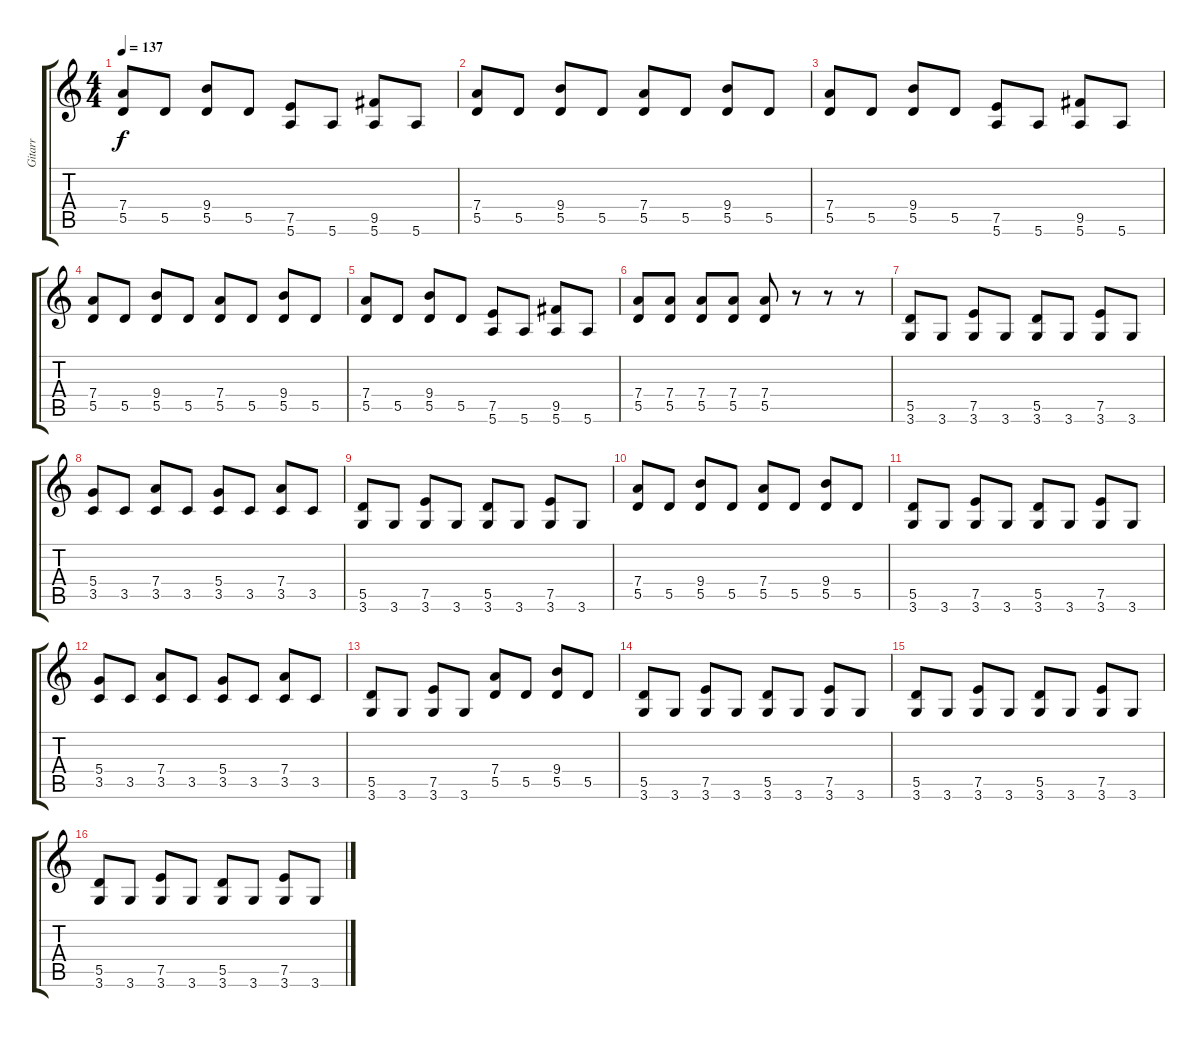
\track ("Gitarr" "Gitarr") {instrument electricguitarmuted}
\staff {score tabs}
\tuning (E4 B3 G3 D3 A2 E2) {hide}
\ts (4 4)
\tempo 137
\clef g2
\ks c
(7.4 5.5).8{dy f} 5.5.8 (9.4 5.5).8 5.5.8 (7.5 5.6).8 5.6.8 (9.5 5.6).8 5.6.8 |
(7.4 5.5).8 5.5.8 (9.4 5.5).8 5.5.8 (7.4 5.5).8 5.5.8 (9.4 5.5).8 5.5.8 |
(7.4 5.5).8 5.5.8 (9.4 5.5).8 5.5.8 (7.5 5.6).8 5.6.8 (9.5 5.6).8 5.6.8 |
(7.4 5.5).8 5.5.8 (9.4 5.5).8 5.5.8 (7.4 5.5).8 5.5.8 (9.4 5.5).8 5.5.8 |
(7.4 5.5).8 5.5.8 (9.4 5.5).8 5.5.8 (7.5 5.6).8 5.6.8 (9.5 5.6).8 5.6.8 |
(7.4 5.5).8 (7.4 5.5).8 (7.4 5.5).8 (7.4 5.5).8 (7.4 5.5).8 r.8 r.8 r.8 |
(5.5 3.6).8 3.6.8 (7.5 3.6).8 3.6.8 (5.5 3.6).8 3.6.8 (7.5 3.6).8 3.6.8 |
(5.4 3.5).8 3.5.8 (7.4 3.5).8 3.5.8 (5.4 3.5).8 3.5.8 (7.4 3.5).8 3.5.8 |
(5.5 3.6).8 3.6.8 (7.5 3.6).8 3.6.8 (5.5 3.6).8 3.6.8 (7.5 3.6).8 3.6.8 |
(7.4 5.5).8 5.5.8 (9.4 5.5).8 5.5.8 (7.4 5.5).8 5.5.8 (9.4 5.5).8 5.5.8 |
(5.5 3.6).8 3.6.8 (7.5 3.6).8 3.6.8 (5.5 3.6).8 3.6.8 (7.5 3.6).8 3.6.8 |
(5.4 3.5).8 3.5.8 (7.4 3.5).8 3.5.8 (5.4 3.5).8 3.5.8 (7.4 3.5).8 3.5.8 |
(5.5 3.6).8 3.6.8 (7.5 3.6).8 3.6.8 (7.4 5.5).8 5.5.8 (9.4 5.5).8 5.5.8 |
(5.5 3.6).8 3.6.8 (7.5 3.6).8 3.6.8 (5.5 3.6).8 3.6.8 (7.5 3.6).8 3.6.8 |
(5.5 3.6).8 3.6.8 (7.5 3.6).8 3.6.8 (5.5 3.6).8 3.6.8 (7.5 3.6).8 3.6.8 |
(5.5 3.6).8 3.6.8 (7.5 3.6).8 3.6.8 (5.5 3.6).8 3.6.8 (7.5 3.6).8 3.6.8
